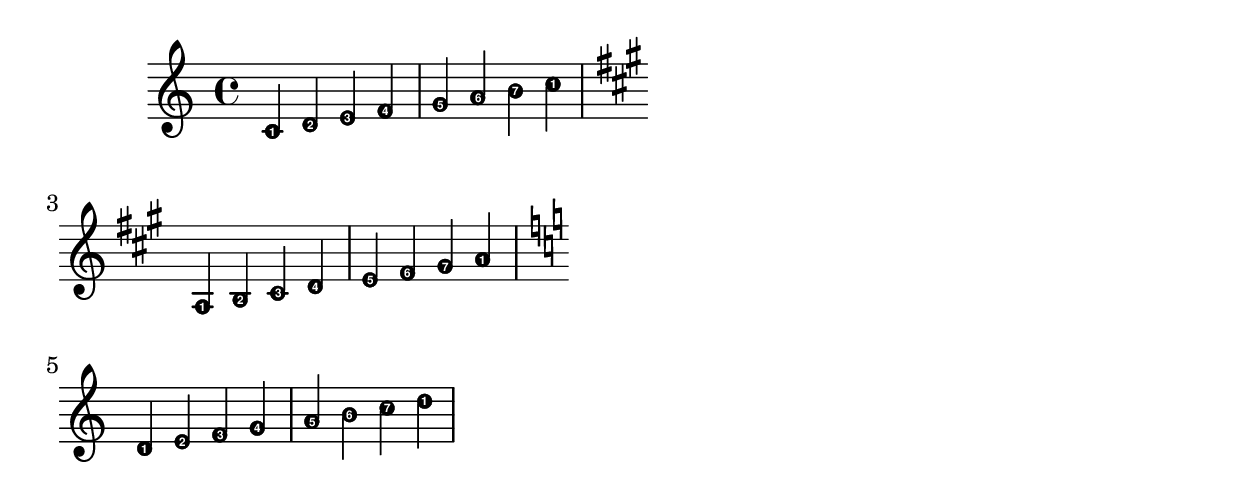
%% DO NOT EDIT this file manually; it was automatically
%% generated from the LilyPond Snippet Repository
%% (http://lsr.di.unimi.it).
%%
%% Make any changes in the LSR itself, or in
%% `Documentation/snippets/new/`, then run
%% `scripts/auxiliar/makelsr.pl`.
%%
%% This file is in the public domain.

\version "2.24.0"

\header {
  lsrtags = "pitches"

  texidoc = "
Easy notation note heads use the @code{note-names} property of the
@code{NoteHead} object to determine what appears inside the note
head.  By overriding this property, it is possible to print numbers
representing the scale-degree.

A simple engraver can be created to do this for every note head object
it sees.
"

  doctitle = "Numbers as easy note heads"
} % begin verbatim


#(define Ez_numbers_engraver
   (make-engraver
    (acknowledgers
     ((note-head-interface engraver grob source-engraver)
      (let* ((context (ly:translator-context engraver))
	     (tonic-pitch (ly:context-property context 'tonic))
	     (tonic-name (ly:pitch-notename tonic-pitch))
	     (grob-pitch
	      (ly:event-property (event-cause grob) 'pitch))
	     (grob-name (ly:pitch-notename grob-pitch))
	     (delta (modulo (- grob-name tonic-name) 7))
	     (note-names
	      (make-vector 7 (number->string (1+ delta)))))
	(ly:grob-set-property! grob 'note-names note-names))))))

#(set-global-staff-size 26)

\layout {
  ragged-right = ##t
  \context {
    \Voice
    \consists \Ez_numbers_engraver
  }
}

\relative c' {
  \easyHeadsOn
  c4 d e f
  g4 a b c \break

  \key a \major
  a,4 b cis d
  e4 fis gis a \break

  \key d \dorian
  d,4 e f g
  a4 b c d
}
